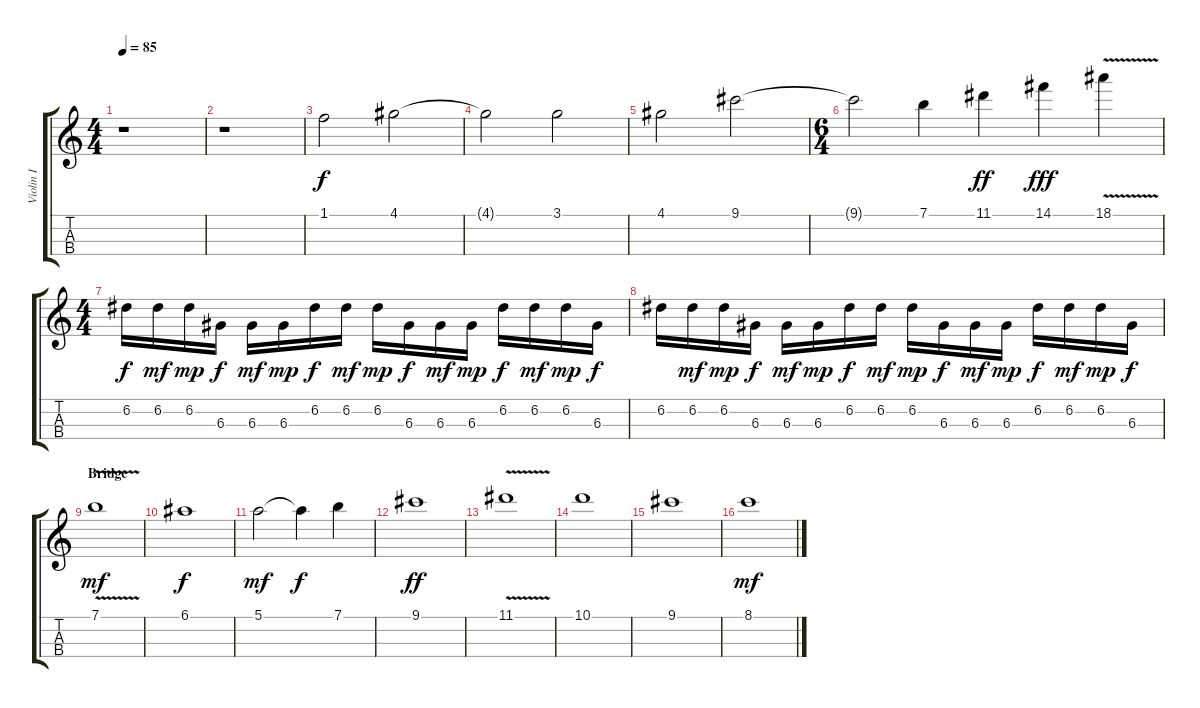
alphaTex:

\track ("Violin I" "Violin I") {instrument violin}
\staff {score tabs}
\tuning (E5 A4 D4 G3) {hide}
\ts (4 4)
\tempo 85
\clef g2
\ks c
r.1{dy f} |
r.1 |
1.1.2 4.1.2 |
4.1{t}.2 3.1.2 |
4.1.2 9.1.2 |
\ts (6 4)
9.1{t}.2 7.1.4 11.1.4{dy ff} 14.1.4{dy fff} 18.1{v}.4 |
\ts (4 4)
6.2.16{dy f} 6.2.16{dy mf} 6.2.16{dy mp} 6.3.16{dy f} 6.3.16{dy mf} 6.3.16{dy mp} 6.2.16{dy f} 6.2.16{dy mf} 6.2.16{dy mp} 6.3.16{dy f} 6.3.16{dy mf} 6.3.16{dy mp} 6.2.16{dy f} 6.2.16{dy mf} 6.2.16{dy mp} 6.3.16{dy f} |
6.2.16 6.2.16{dy mf} 6.2.16{dy mp} 6.3.16{dy f} 6.3.16{dy mf} 6.3.16{dy mp} 6.2.16{dy f} 6.2.16{dy mf} 6.2.16{dy mp} 6.3.16{dy f} 6.3.16{dy mf} 6.3.16{dy mp} 6.2.16{dy f} 6.2.16{dy mf} 6.2.16{dy mp} 6.3.16{dy f} |
\section ("" "Bridge")
7.1{v}.1{dy mf} |
6.1.1{dy f} |
5.1.2{dy mf} 5.1{t}.4{dy f} 7.1.4 |
9.1.1{dy ff} |
11.1{v}.1 |
10.1.1 |
9.1.1 |
8.1.1{dy mf}
